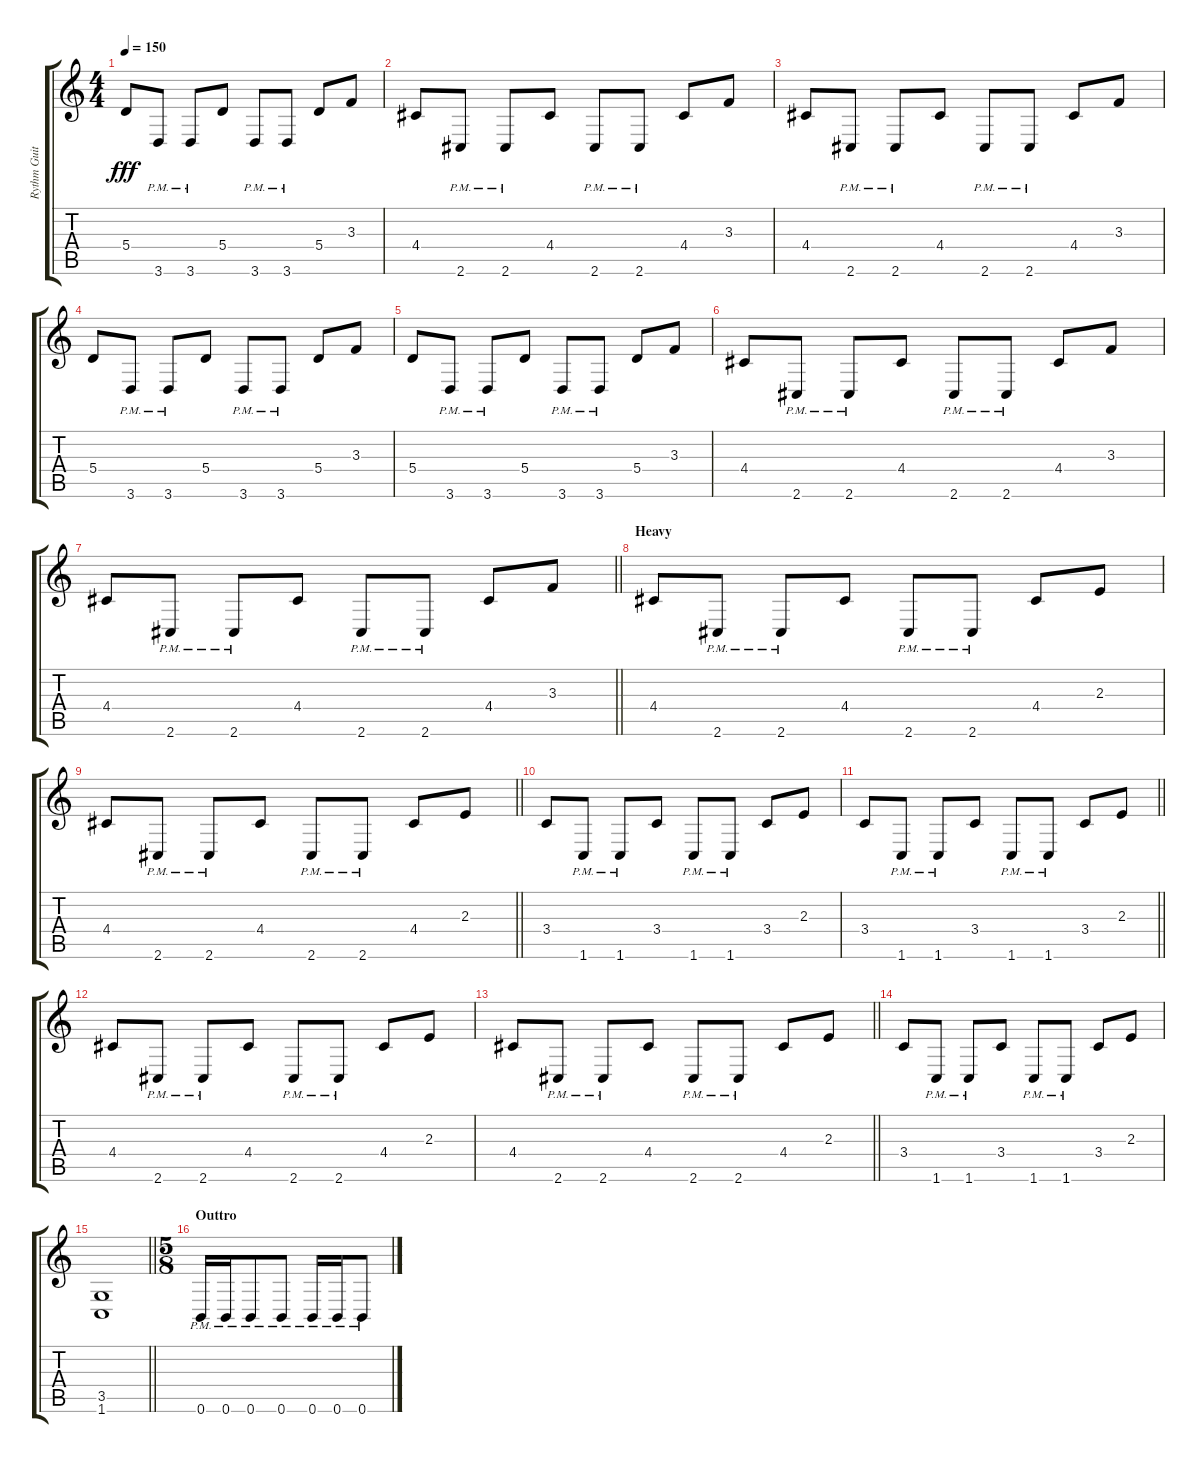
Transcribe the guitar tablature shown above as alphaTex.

\track ("Rythm Guitar 1" "Rythm Guit") {instrument distortionguitar}
\staff {score tabs}
\tuning (B3 Gb3 D3 A2 E2 B1) {hide}
\ts (4 4)
\tempo 150
\clef g2
\ks c
5.4.8{dy fff} 3.6{pm}.8 3.6{pm}.8 5.4.8 3.6{pm}.8 3.6{pm}.8 5.4.8 3.3.8 |
4.4.8 2.6{pm}.8 2.6{pm}.8 4.4.8 2.6{pm}.8 2.6{pm}.8 4.4.8 3.3.8 |
4.4.8 2.6{pm}.8 2.6{pm}.8 4.4.8 2.6{pm}.8 2.6{pm}.8 4.4.8 3.3.8 |
5.4.8 3.6{pm}.8 3.6{pm}.8 5.4.8 3.6{pm}.8 3.6{pm}.8 5.4.8 3.3.8 |
5.4.8 3.6{pm}.8 3.6{pm}.8 5.4.8 3.6{pm}.8 3.6{pm}.8 5.4.8 3.3.8 |
4.4.8 2.6{pm}.8 2.6{pm}.8 4.4.8 2.6{pm}.8 2.6{pm}.8 4.4.8 3.3.8 |
\barLineRight lightlight
4.4.8 2.6{pm}.8 2.6{pm}.8 4.4.8 2.6{pm}.8 2.6{pm}.8 4.4.8 3.3.8 |
\section ("" "Heavy")
4.4.8 2.6{pm}.8 2.6{pm}.8 4.4.8 2.6{pm}.8 2.6{pm}.8 4.4.8 2.3.8 |
\barLineRight lightlight
4.4.8 2.6{pm}.8 2.6{pm}.8 4.4.8 2.6{pm}.8 2.6{pm}.8 4.4.8 2.3.8 |
3.4.8 1.6{pm}.8 1.6{pm}.8 3.4.8 1.6{pm}.8 1.6{pm}.8 3.4.8 2.3.8 |
\barLineRight lightlight
3.4.8 1.6{pm}.8 1.6{pm}.8 3.4.8 1.6{pm}.8 1.6{pm}.8 3.4.8 2.3.8 |
4.4.8 2.6{pm}.8 2.6{pm}.8 4.4.8 2.6{pm}.8 2.6{pm}.8 4.4.8 2.3.8 |
\barLineRight lightlight
4.4.8 2.6{pm}.8 2.6{pm}.8 4.4.8 2.6{pm}.8 2.6{pm}.8 4.4.8 2.3.8 |
3.4.8 1.6{pm}.8 1.6{pm}.8 3.4.8 1.6{pm}.8 1.6{pm}.8 3.4.8 2.3.8 |
\barLineRight lightlight
(3.5 1.6).1 |
\ts (5 8)
\section ("" "Outtro")
0.6{pm}.16 0.6{pm}.16 0.6{pm}.8 0.6{pm}.8 0.6{pm}.16 0.6{pm}.16 0.6{pm}.8
